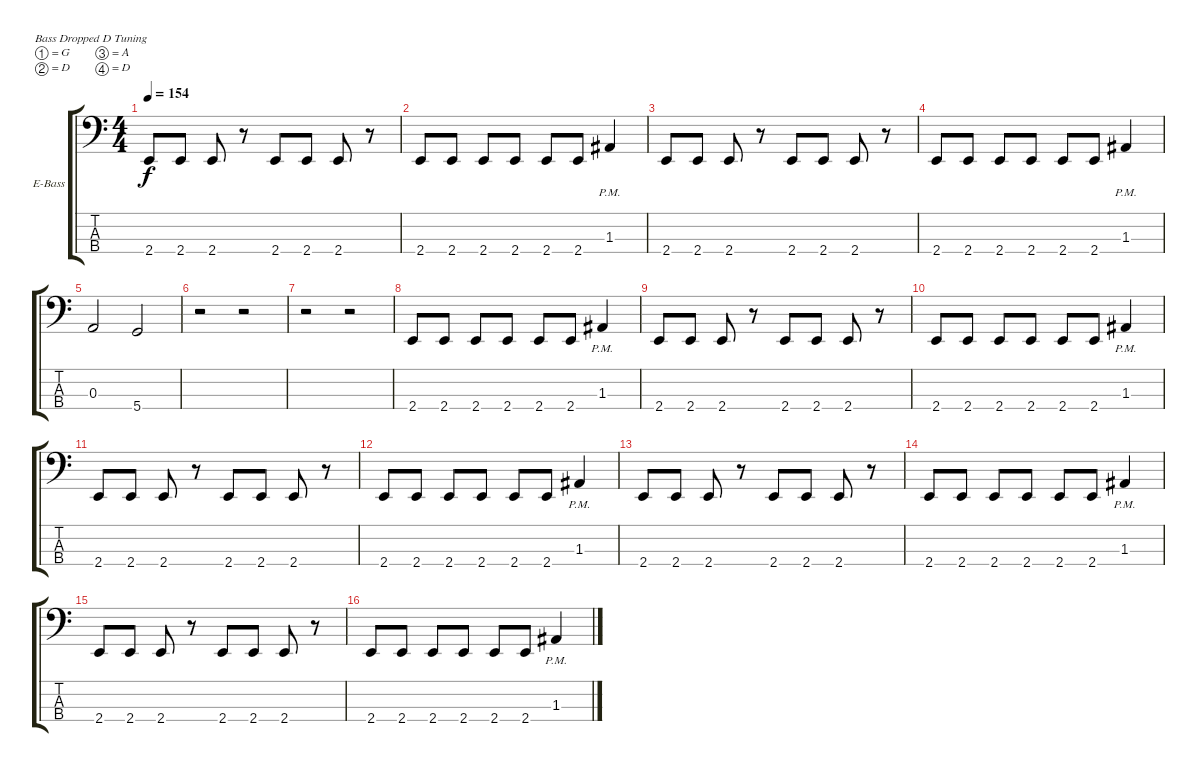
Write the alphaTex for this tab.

\bracketExtendMode groupsimilarinstruments
\firstSystemTrackNameOrientation horizontal
\otherSystemsTrackNameOrientation horizontal
\track ("Bass guitar (Oliver)" "E-Bass") {instrument electricbassfinger}
\staff {score tabs}
\tuning (G2 D2 A1 D1)
\ts (4 4)
\tempo 154
\clef f4
\ks c
2.4.8{dy f} 2.4.8 2.4.8 r.8 2.4.8 2.4.8 2.4.8 r.8 |
2.4.8 2.4.8 2.4.8 2.4.8 2.4.8 2.4.8 1.3{pm}.4 |
2.4.8 2.4.8 2.4.8 r.8 2.4.8 2.4.8 2.4.8 r.8 |
2.4.8 2.4.8 2.4.8 2.4.8 2.4.8 2.4.8 1.3{pm}.4 |
0.3.2 5.4.2 |
r.2 r.2 |
r.2 r.2 |
2.4.8 2.4.8 2.4.8 2.4.8 2.4.8 2.4.8 1.3{pm}.4 |
2.4.8 2.4.8 2.4.8 r.8 2.4.8 2.4.8 2.4.8 r.8 |
2.4.8 2.4.8 2.4.8 2.4.8 2.4.8 2.4.8 1.3{pm}.4 |
2.4.8 2.4.8 2.4.8 r.8 2.4.8 2.4.8 2.4.8 r.8 |
2.4.8 2.4.8 2.4.8 2.4.8 2.4.8 2.4.8 1.3{pm}.4 |
2.4.8 2.4.8 2.4.8 r.8 2.4.8 2.4.8 2.4.8 r.8 |
2.4.8 2.4.8 2.4.8 2.4.8 2.4.8 2.4.8 1.3{pm}.4 |
2.4.8 2.4.8 2.4.8 r.8 2.4.8 2.4.8 2.4.8 r.8 |
2.4.8 2.4.8 2.4.8 2.4.8 2.4.8 2.4.8 1.3{pm}.4
